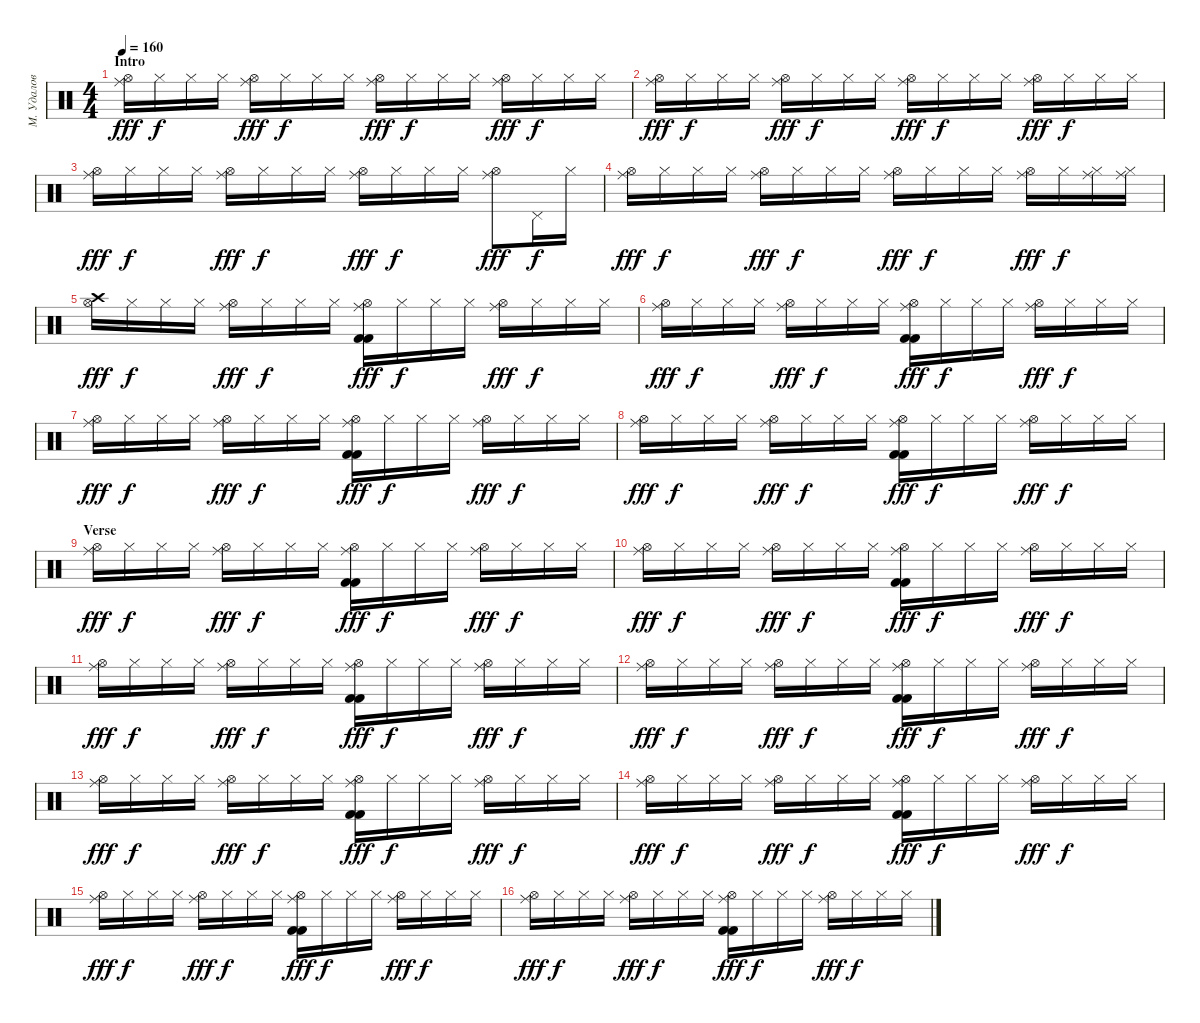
\track ("M. Удалов" "M. Удалов") {instrument percussion}
\staff {score}
\articulation defaults
\ts (4 4)
\section ("" "Intro")
\tempo 160
\clef neutral
\ks c
("Hi-Hat (open)" "Ride (middle)").16{dy fff} "Hi-Hat (closed)".16{dy f} "Hi-Hat (closed)".16 "Hi-Hat (closed)".16 ("Hi-Hat (open)" "Ride (middle)").16{dy fff} "Hi-Hat (closed)".16{dy f} "Hi-Hat (closed)".16 "Hi-Hat (closed)".16 ("Hi-Hat (open)" "Ride (middle)").16{dy fff} "Hi-Hat (closed)".16{dy f} "Hi-Hat (closed)".16 "Hi-Hat (closed)".16 ("Hi-Hat (open)" "Ride (middle)").16{dy fff} "Hi-Hat (closed)".16{dy f} "Hi-Hat (closed)".16 "Hi-Hat (closed)".16 |
("Hi-Hat (open)" "Ride (middle)").16{dy fff} "Hi-Hat (closed)".16{dy f} "Hi-Hat (closed)".16 "Hi-Hat (closed)".16 ("Hi-Hat (open)" "Ride (middle)").16{dy fff} "Hi-Hat (closed)".16{dy f} "Hi-Hat (closed)".16 "Hi-Hat (closed)".16 ("Hi-Hat (open)" "Ride (middle)").16{dy fff} "Hi-Hat (closed)".16{dy f} "Hi-Hat (closed)".16 "Hi-Hat (closed)".16 ("Hi-Hat (open)" "Ride (middle)").16{dy fff} "Hi-Hat (closed)".16{dy f} "Hi-Hat (closed)".16 "Hi-Hat (closed)".16 |
("Hi-Hat (open)" "Ride (middle)").16{dy fff} "Hi-Hat (closed)".16{dy f} "Hi-Hat (closed)".16 "Hi-Hat (closed)".16 ("Hi-Hat (open)" "Ride (middle)").16{dy fff} "Hi-Hat (closed)".16{dy f} "Hi-Hat (closed)".16 "Hi-Hat (closed)".16 ("Hi-Hat (open)" "Ride (middle)").16{dy fff} "Hi-Hat (closed)".16{dy f} "Hi-Hat (closed)".16 "Hi-Hat (closed)".16 ("Hi-Hat (open)" "Ride (middle)").8{dy fff} "Pedal Hi-Hat (hit)".16{dy f} "Hi-Hat (closed)".16 |
("Hi-Hat (open)" "Ride (middle)").16{dy fff} "Hi-Hat (closed)".16{dy f} "Hi-Hat (closed)".16 "Hi-Hat (closed)".16 ("Hi-Hat (open)" "Ride (middle)").16{dy fff} "Hi-Hat (closed)".16{dy f} "Hi-Hat (closed)".16 "Hi-Hat (closed)".16 ("Hi-Hat (open)" "Ride (middle)").16{dy fff} "Hi-Hat (closed)".16{dy f} "Hi-Hat (closed)".16 "Hi-Hat (closed)".16 ("Hi-Hat (open)" "Ride (middle)").16{dy fff} "Hi-Hat (closed)".16{dy f} ("Hi-Hat (closed)" "Ride (middle)").16 ("Hi-Hat (closed)" "Ride (middle)").16 |
("Hi-Hat (open)" "Crash high (hit)").16{dy fff} "Hi-Hat (closed)".16{dy f} "Hi-Hat (closed)".16 "Hi-Hat (closed)".16 ("Hi-Hat (open)" "Ride (middle)").16{dy fff} "Hi-Hat (closed)".16{dy f} "Hi-Hat (closed)".16 "Hi-Hat (closed)".16 ("Hi-Hat (open)" "Ride (middle)" "Kick (hit) 2" "Kick (hit) 2").16{dy fff} "Hi-Hat (closed)".16{dy f} "Hi-Hat (closed)".16 "Hi-Hat (closed)".16 ("Hi-Hat (open)" "Ride (middle)").16{dy fff} "Hi-Hat (closed)".16{dy f} "Hi-Hat (closed)".16 "Hi-Hat (closed)".16 |
("Hi-Hat (open)" "Ride (middle)").16{dy fff} "Hi-Hat (closed)".16{dy f} "Hi-Hat (closed)".16 "Hi-Hat (closed)".16 ("Hi-Hat (open)" "Ride (middle)").16{dy fff} "Hi-Hat (closed)".16{dy f} "Hi-Hat (closed)".16 "Hi-Hat (closed)".16 ("Hi-Hat (open)" "Ride (middle)" "Kick (hit) 2" "Kick (hit) 2").16{dy fff} "Hi-Hat (closed)".16{dy f} "Hi-Hat (closed)".16 "Hi-Hat (closed)".16 ("Hi-Hat (open)" "Ride (middle)").16{dy fff} "Hi-Hat (closed)".16{dy f} "Hi-Hat (closed)".16 "Hi-Hat (closed)".16 |
("Hi-Hat (open)" "Ride (middle)").16{dy fff} "Hi-Hat (closed)".16{dy f} "Hi-Hat (closed)".16 "Hi-Hat (closed)".16 ("Hi-Hat (open)" "Ride (middle)").16{dy fff} "Hi-Hat (closed)".16{dy f} "Hi-Hat (closed)".16 "Hi-Hat (closed)".16 ("Hi-Hat (open)" "Ride (middle)" "Kick (hit) 2" "Kick (hit) 2").16{dy fff} "Hi-Hat (closed)".16{dy f} "Hi-Hat (closed)".16 "Hi-Hat (closed)".16 ("Hi-Hat (open)" "Ride (middle)").16{dy fff} "Hi-Hat (closed)".16{dy f} "Hi-Hat (closed)".16 "Hi-Hat (closed)".16 |
("Hi-Hat (open)" "Ride (middle)").16{dy fff} "Hi-Hat (closed)".16{dy f} "Hi-Hat (closed)".16 "Hi-Hat (closed)".16 ("Hi-Hat (open)" "Ride (middle)").16{dy fff} "Hi-Hat (closed)".16{dy f} "Hi-Hat (closed)".16 "Hi-Hat (closed)".16 ("Hi-Hat (open)" "Ride (middle)" "Kick (hit) 2" "Kick (hit) 2").16{dy fff} "Hi-Hat (closed)".16{dy f} "Hi-Hat (closed)".16 "Hi-Hat (closed)".16 ("Hi-Hat (open)" "Ride (middle)").16{dy fff} "Hi-Hat (closed)".16{dy f} "Hi-Hat (closed)".16 "Hi-Hat (closed)".16 |
\section ("" "Verse")
("Hi-Hat (open)" "Ride (middle)").16{dy fff} "Hi-Hat (closed)".16{dy f} "Hi-Hat (closed)".16 "Hi-Hat (closed)".16 ("Hi-Hat (open)" "Ride (middle)").16{dy fff} "Hi-Hat (closed)".16{dy f} "Hi-Hat (closed)".16 "Hi-Hat (closed)".16 ("Hi-Hat (open)" "Ride (middle)" "Kick (hit) 2" "Kick (hit) 2").16{dy fff} "Hi-Hat (closed)".16{dy f} "Hi-Hat (closed)".16 "Hi-Hat (closed)".16 ("Hi-Hat (open)" "Ride (middle)").16{dy fff} "Hi-Hat (closed)".16{dy f} "Hi-Hat (closed)".16 "Hi-Hat (closed)".16 |
("Hi-Hat (open)" "Ride (middle)").16{dy fff} "Hi-Hat (closed)".16{dy f} "Hi-Hat (closed)".16 "Hi-Hat (closed)".16 ("Hi-Hat (open)" "Ride (middle)").16{dy fff} "Hi-Hat (closed)".16{dy f} "Hi-Hat (closed)".16 "Hi-Hat (closed)".16 ("Hi-Hat (open)" "Ride (middle)" "Kick (hit) 2" "Kick (hit) 2").16{dy fff} "Hi-Hat (closed)".16{dy f} "Hi-Hat (closed)".16 "Hi-Hat (closed)".16 ("Hi-Hat (open)" "Ride (middle)").16{dy fff} "Hi-Hat (closed)".16{dy f} "Hi-Hat (closed)".16 "Hi-Hat (closed)".16 |
("Hi-Hat (open)" "Ride (middle)").16{dy fff} "Hi-Hat (closed)".16{dy f} "Hi-Hat (closed)".16 "Hi-Hat (closed)".16 ("Hi-Hat (open)" "Ride (middle)").16{dy fff} "Hi-Hat (closed)".16{dy f} "Hi-Hat (closed)".16 "Hi-Hat (closed)".16 ("Hi-Hat (open)" "Ride (middle)" "Kick (hit) 2" "Kick (hit) 2").16{dy fff} "Hi-Hat (closed)".16{dy f} "Hi-Hat (closed)".16 "Hi-Hat (closed)".16 ("Hi-Hat (open)" "Ride (middle)").16{dy fff} "Hi-Hat (closed)".16{dy f} "Hi-Hat (closed)".16 "Hi-Hat (closed)".16 |
("Hi-Hat (open)" "Ride (middle)").16{dy fff} "Hi-Hat (closed)".16{dy f} "Hi-Hat (closed)".16 "Hi-Hat (closed)".16 ("Hi-Hat (open)" "Ride (middle)").16{dy fff} "Hi-Hat (closed)".16{dy f} "Hi-Hat (closed)".16 "Hi-Hat (closed)".16 ("Hi-Hat (open)" "Ride (middle)" "Kick (hit) 2" "Kick (hit) 2").16{dy fff} "Hi-Hat (closed)".16{dy f} "Hi-Hat (closed)".16 "Hi-Hat (closed)".16 ("Hi-Hat (open)" "Ride (middle)").16{dy fff} "Hi-Hat (closed)".16{dy f} "Hi-Hat (closed)".16 "Hi-Hat (closed)".16 |
("Hi-Hat (open)" "Ride (middle)").16{dy fff} "Hi-Hat (closed)".16{dy f} "Hi-Hat (closed)".16 "Hi-Hat (closed)".16 ("Hi-Hat (open)" "Ride (middle)").16{dy fff} "Hi-Hat (closed)".16{dy f} "Hi-Hat (closed)".16 "Hi-Hat (closed)".16 ("Hi-Hat (open)" "Ride (middle)" "Kick (hit) 2" "Kick (hit) 2").16{dy fff} "Hi-Hat (closed)".16{dy f} "Hi-Hat (closed)".16 "Hi-Hat (closed)".16 ("Hi-Hat (open)" "Ride (middle)").16{dy fff} "Hi-Hat (closed)".16{dy f} "Hi-Hat (closed)".16 "Hi-Hat (closed)".16 |
("Hi-Hat (open)" "Ride (middle)").16{dy fff} "Hi-Hat (closed)".16{dy f} "Hi-Hat (closed)".16 "Hi-Hat (closed)".16 ("Hi-Hat (open)" "Ride (middle)").16{dy fff} "Hi-Hat (closed)".16{dy f} "Hi-Hat (closed)".16 "Hi-Hat (closed)".16 ("Hi-Hat (open)" "Ride (middle)" "Kick (hit) 2" "Kick (hit) 2").16{dy fff} "Hi-Hat (closed)".16{dy f} "Hi-Hat (closed)".16 "Hi-Hat (closed)".16 ("Hi-Hat (open)" "Ride (middle)").16{dy fff} "Hi-Hat (closed)".16{dy f} "Hi-Hat (closed)".16 "Hi-Hat (closed)".16 |
("Hi-Hat (open)" "Ride (middle)").16{dy fff} "Hi-Hat (closed)".16{dy f} "Hi-Hat (closed)".16 "Hi-Hat (closed)".16 ("Hi-Hat (open)" "Ride (middle)").16{dy fff} "Hi-Hat (closed)".16{dy f} "Hi-Hat (closed)".16 "Hi-Hat (closed)".16 ("Hi-Hat (open)" "Ride (middle)" "Kick (hit) 2" "Kick (hit) 2").16{dy fff} "Hi-Hat (closed)".16{dy f} "Hi-Hat (closed)".16 "Hi-Hat (closed)".16 ("Hi-Hat (open)" "Ride (middle)").16{dy fff} "Hi-Hat (closed)".16{dy f} "Hi-Hat (closed)".16 "Hi-Hat (closed)".16 |
("Hi-Hat (open)" "Ride (middle)").16{dy fff} "Hi-Hat (closed)".16{dy f} "Hi-Hat (closed)".16 "Hi-Hat (closed)".16 ("Hi-Hat (open)" "Ride (middle)").16{dy fff} "Hi-Hat (closed)".16{dy f} "Hi-Hat (closed)".16 "Hi-Hat (closed)".16 ("Hi-Hat (open)" "Ride (middle)" "Kick (hit) 2" "Kick (hit) 2").16{dy fff} "Hi-Hat (closed)".16{dy f} "Hi-Hat (closed)".16 "Hi-Hat (closed)".16 ("Hi-Hat (open)" "Ride (middle)").16{dy fff} "Hi-Hat (closed)".16{dy f} "Hi-Hat (closed)".16 "Hi-Hat (closed)".16
